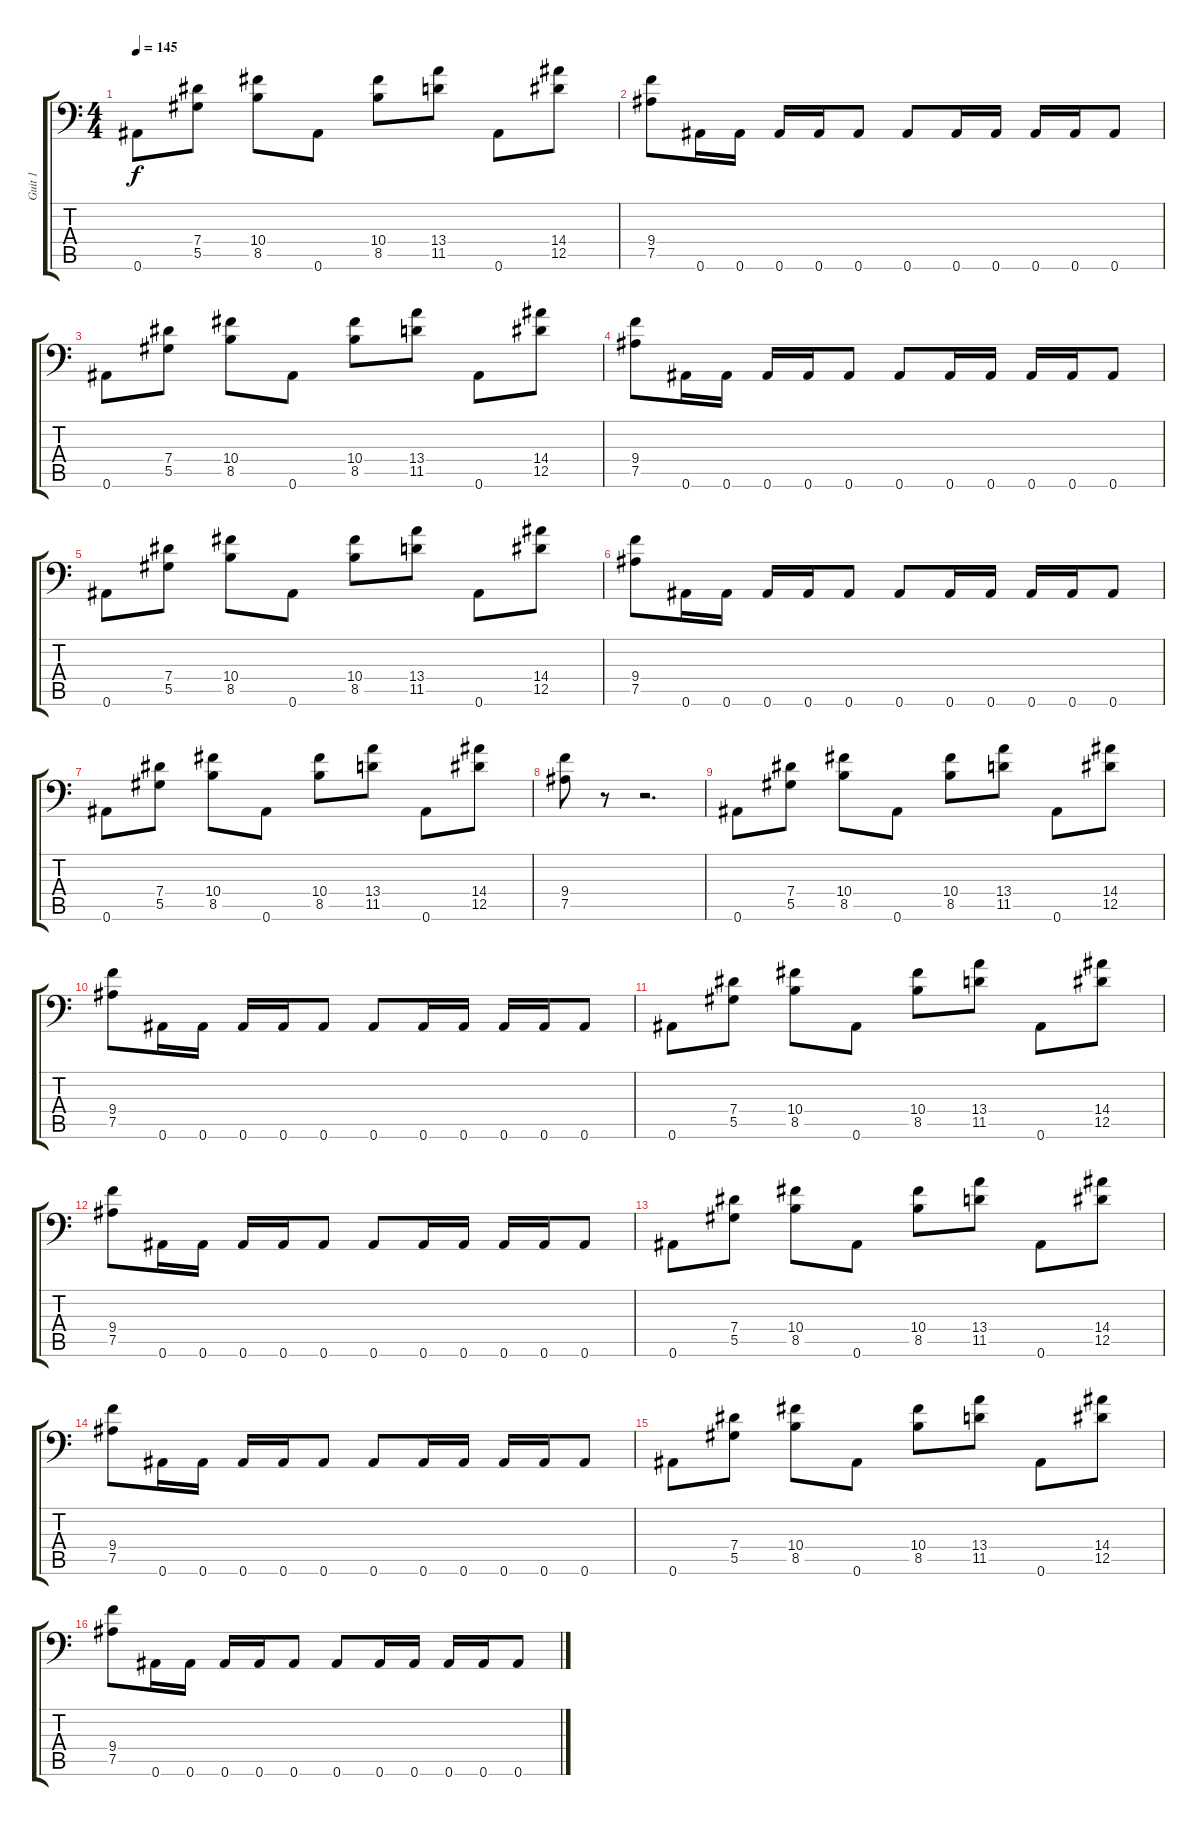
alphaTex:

\track ("Guit 1" "Guit 1") {instrument distortionguitar}
\staff {score tabs}
\tuning (Bb3 F3 Db3 Ab2 Eb2 Bb1) {hide}
\ts (4 4)
\tempo 145
\clef f4
\ks c
0.6.8{dy f} (7.4 5.5).8 (10.4 8.5).8 0.6.8 (10.4 8.5).8 (13.4 11.5).8 0.6.8 (14.4 12.5).8 |
(9.4 7.5).8 0.6.16 0.6.16 0.6.16 0.6.16 0.6.8 0.6.8 0.6.16 0.6.16 0.6.16 0.6.16 0.6.8 |
0.6.8 (7.4 5.5).8 (10.4 8.5).8 0.6.8 (10.4 8.5).8 (13.4 11.5).8 0.6.8 (14.4 12.5).8 |
(9.4 7.5).8 0.6.16 0.6.16 0.6.16 0.6.16 0.6.8 0.6.8 0.6.16 0.6.16 0.6.16 0.6.16 0.6.8 |
0.6.8 (7.4 5.5).8 (10.4 8.5).8 0.6.8 (10.4 8.5).8 (13.4 11.5).8 0.6.8 (14.4 12.5).8 |
(9.4 7.5).8 0.6.16 0.6.16 0.6.16 0.6.16 0.6.8 0.6.8 0.6.16 0.6.16 0.6.16 0.6.16 0.6.8 |
0.6.8 (7.4 5.5).8 (10.4 8.5).8 0.6.8 (10.4 8.5).8 (13.4 11.5).8 0.6.8 (14.4 12.5).8 |
(9.4 7.5).8 r.8 r.2{d} |
0.6.8 (7.4 5.5).8 (10.4 8.5).8 0.6.8 (10.4 8.5).8 (13.4 11.5).8 0.6.8 (14.4 12.5).8 |
(9.4 7.5).8 0.6.16 0.6.16 0.6.16 0.6.16 0.6.8 0.6.8 0.6.16 0.6.16 0.6.16 0.6.16 0.6.8 |
0.6.8 (7.4 5.5).8 (10.4 8.5).8 0.6.8 (10.4 8.5).8 (13.4 11.5).8 0.6.8 (14.4 12.5).8 |
(9.4 7.5).8 0.6.16 0.6.16 0.6.16 0.6.16 0.6.8 0.6.8 0.6.16 0.6.16 0.6.16 0.6.16 0.6.8 |
0.6.8 (7.4 5.5).8 (10.4 8.5).8 0.6.8 (10.4 8.5).8 (13.4 11.5).8 0.6.8 (14.4 12.5).8 |
(9.4 7.5).8 0.6.16 0.6.16 0.6.16 0.6.16 0.6.8 0.6.8 0.6.16 0.6.16 0.6.16 0.6.16 0.6.8 |
0.6.8 (7.4 5.5).8 (10.4 8.5).8 0.6.8 (10.4 8.5).8 (13.4 11.5).8 0.6.8 (14.4 12.5).8 |
(9.4 7.5).8 0.6.16 0.6.16 0.6.16 0.6.16 0.6.8 0.6.8 0.6.16 0.6.16 0.6.16 0.6.16 0.6.8
